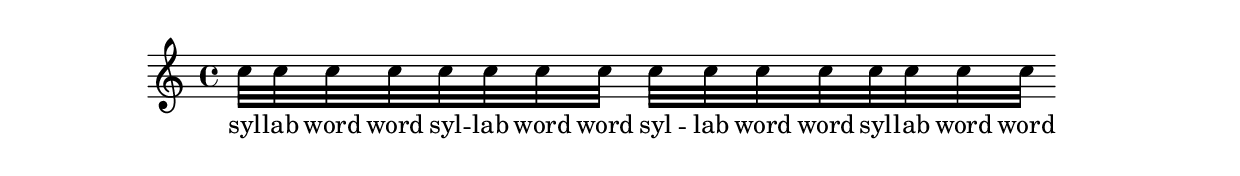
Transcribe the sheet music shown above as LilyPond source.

%% DO NOT EDIT this file manually; it is automatically
%% generated from LSR http://lsr.dsi.unimi.it
%% Make any changes in LSR itself, or in Documentation/snippets/new/ ,
%% and then run scripts/auxiliar/makelsr.py
%%
%% This file is in the public domain.
\version "2.14.2"

\header {
  lsrtags = "vocal-music"

%% Translation of GIT committish: 6977ddc9a3b63ea810eaecb864269c7d847ccf98
  texidoces = "

Si LilyPond no cree que haya sitio suficiente para un guión separador
de sílabas, lo omitirá.  Se puede sobreescribir este comportamiento
con la propiedad @code{minimum-distance} de @code{LyricHyphen}.

"
  doctitlees = "Forzar la visibilidad de los guiones separadores de sílabas"



  texidoc = "
If LilyPond does not think there is space for a hyphen, it will be
omitted.  The behaviour can be overridden with the
@code{minimum-distance} property of @code{LyricHyphen}.

"
  doctitle = "Forcing hyphens to be shown"
} % begin verbatim


\relative c'' {
  c32 c c c
  c32 c c c
  c32 c c c
  c32 c c c
}
\addlyrics {
  syl -- lab word word
  \override LyricHyphen #'minimum-distance = #1.0
  syl -- lab word word
  \override LyricHyphen #'minimum-distance = #2.0
  syl -- lab word word
  \revert LyricHyphen #'minimum-distance
  syl -- lab word word
}
